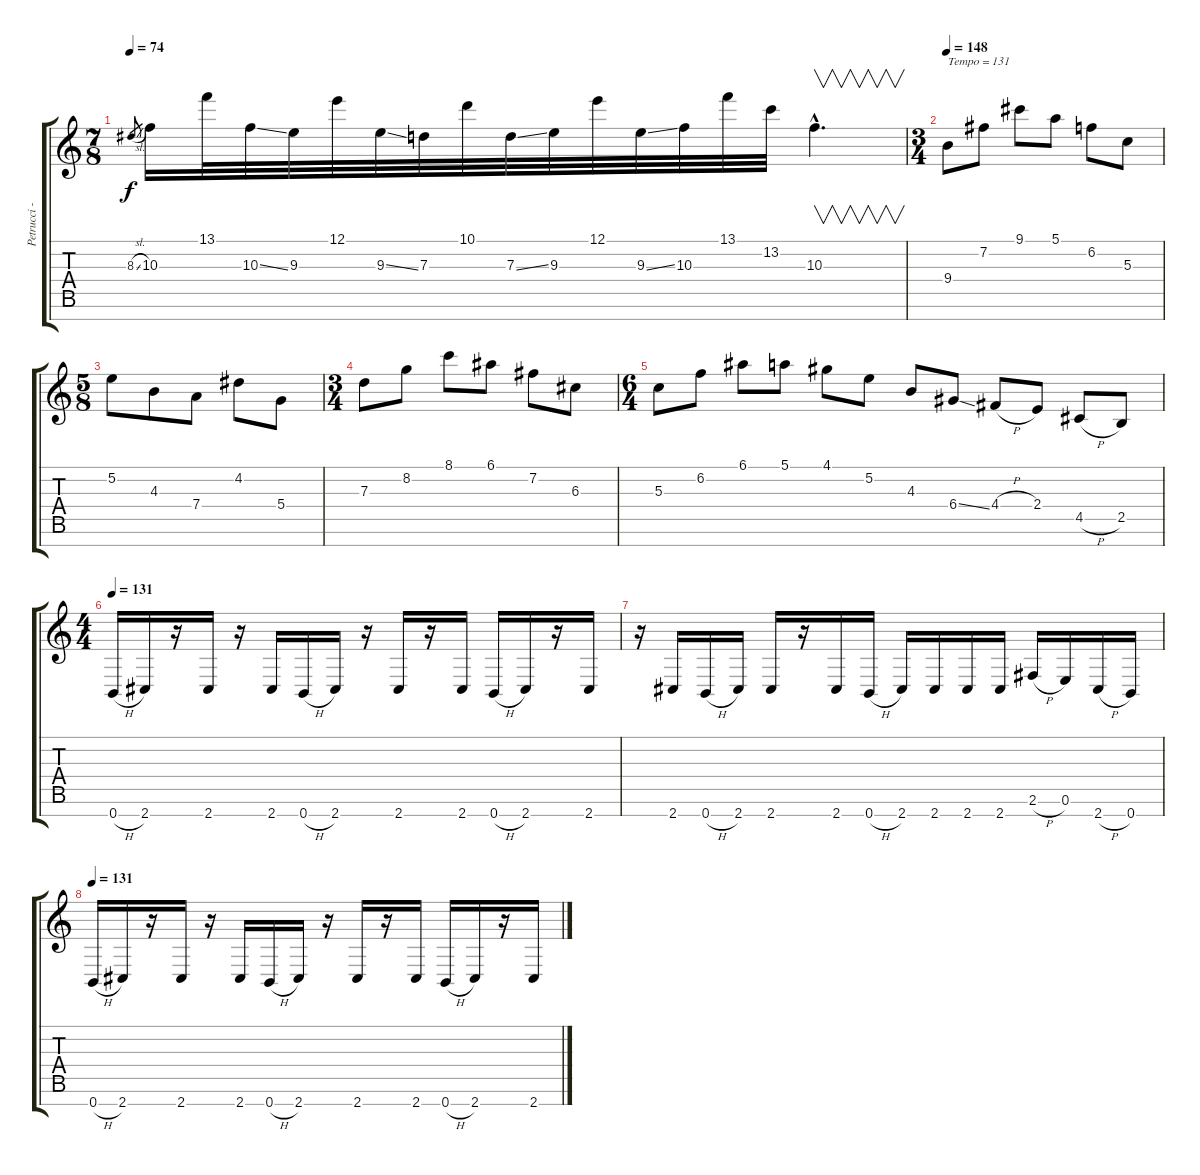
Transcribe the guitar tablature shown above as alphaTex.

\track ("Petrucci - Guitar" "Petrucci -") {instrument distortionguitar}
\staff {score tabs}
\tuning (E4 B3 G3 D3 A2 E2 B1) {hide}
\ts (7 8)
\tempo 74
\clef g2
\ks c
8.3{sl}.8{gr dy f} 10.3.16 13.1.32 10.3{ss}.32 9.3.32 12.1.32 9.3{ss}.32 7.3.32 10.1.32 7.3{ss}.32 9.3.32 12.1.32 9.3{ss}.32 10.3.32 13.1.32 13.2.32 10.3{hac}.4{v d} |
\ts (3 4)
\tempo 148
9.4.8{txt "Tempo = 131"} 7.2.8 9.1.8 5.1.8 6.2.8 5.3.8 |
\ts (5 8)
5.2.8 4.3.8 7.4.8 4.2.8 5.4.8 |
\ts (3 4)
7.3.8 8.2.8 8.1.8 6.1.8 7.2.8 6.3.8 |
\ts (6 4)
5.3.8 6.2.8 6.1.8 5.1.8 4.1.8 5.2.8 4.3.8 6.4{ss}.8 4.4{h}.8 2.4.8 4.5{h}.8 2.5.8 |
\ts (4 4)
\tempo 131
0.7{h}.16 2.7.16 r.16 2.7.16 r.16 2.7.16 0.7{h}.16 2.7.16 r.16 2.7.16 r.16 2.7.16 0.7{h}.16 2.7.16 r.16 2.7.16 |
r.16 2.7.16 0.7{h}.16 2.7.16 2.7.16 r.16 2.7.16 0.7{h}.16 2.7.16 2.7.16 2.7.16 2.7.16 2.6{h}.16 0.6.16 2.7{h}.16 0.7.16 |
\tempo 131
0.7{h}.16 2.7.16 r.16 2.7.16 r.16 2.7.16 0.7{h}.16 2.7.16 r.16 2.7.16 r.16 2.7.16 0.7{h}.16 2.7.16 r.16 2.7.16
